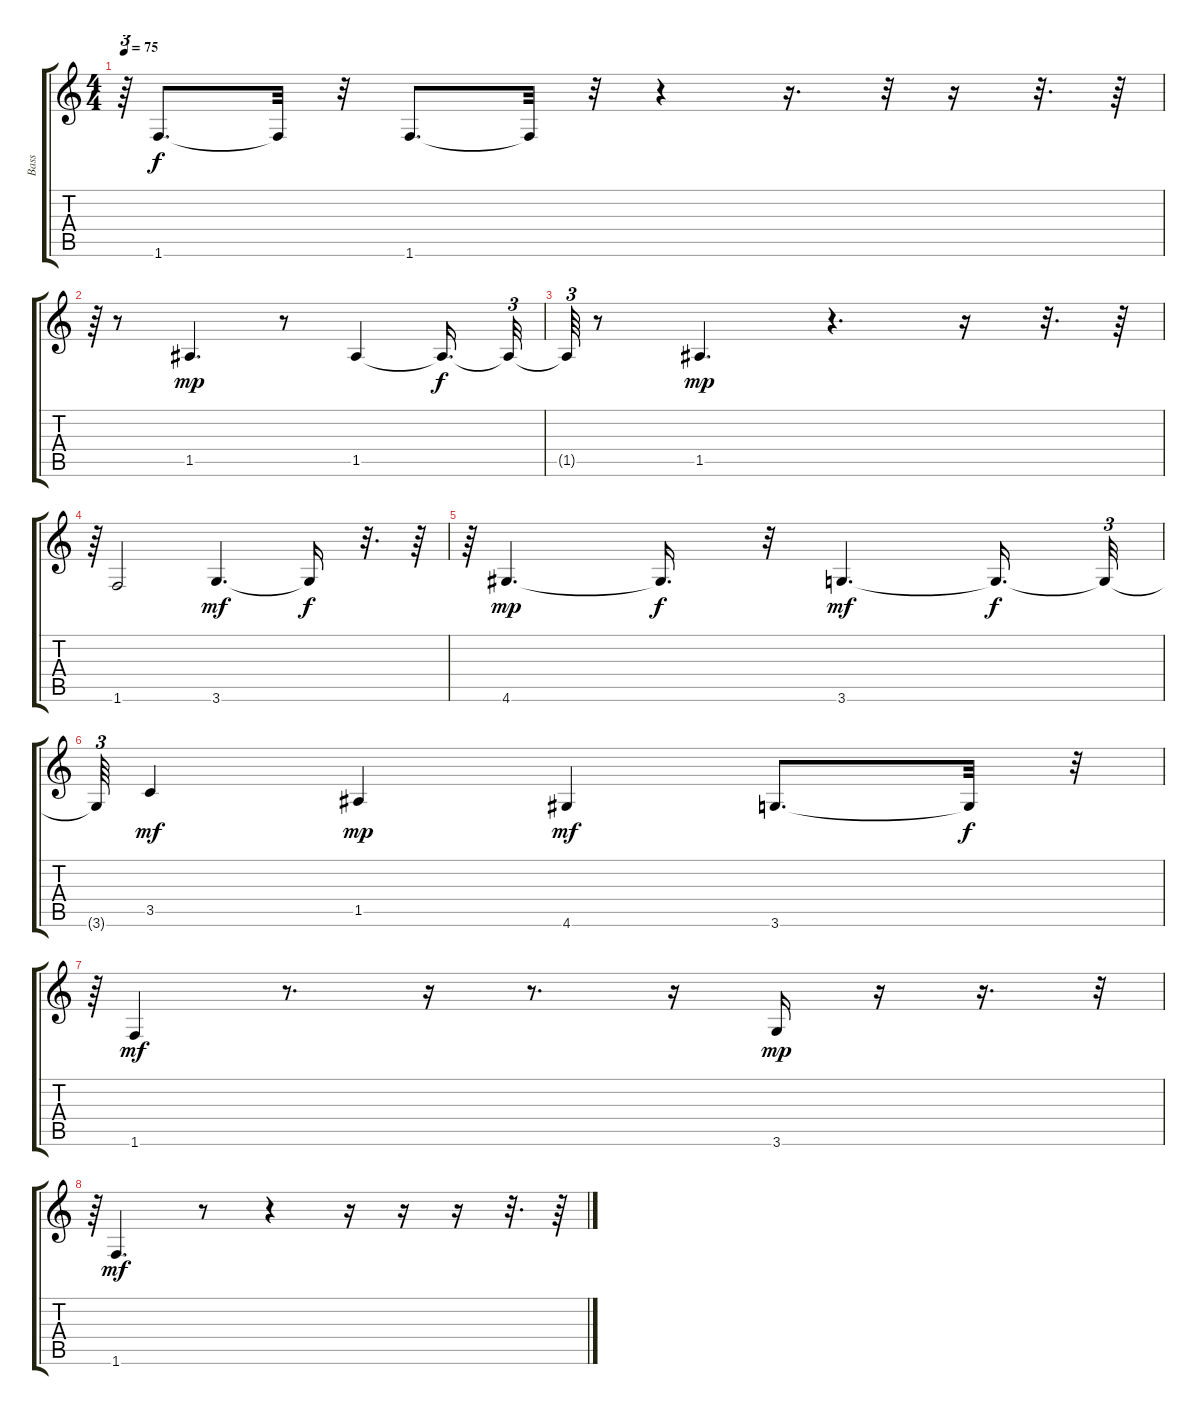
\track ("Bass" "Bass") {instrument fretlessbass}
\staff {score tabs}
\tuning (E4 B3 G3 D3 A2 E2) {hide}
\ts (4 4)
\tempo 75
\clef g2
\ks c
r.64{tu (3 2) dy f} 1.6.8{d} 1.6{t}.32 r.32 1.6.8{d} 1.6{t}.32 r.32 r.4 r.16{d} r.32 r.16 r.32{d} r.64 |
r.64{tu (3 2)} r.8 1.5.4{d dy mp} r.8 1.5.4 1.5{t}.16{d dy f} 1.5{t}.32{tu (3 2)} |
1.5{t}.64{tu (3 2)} r.8 1.5.4{d dy mp} r.4{d} r.16 r.32{d} r.64 |
r.64{tu (3 2)} 1.6.2 3.6.4{d dy mf} 3.6{t}.16{dy f} r.32{d} r.64 |
r.64{tu (3 2)} 4.6.4{d dy mp} 4.6{t}.16{d dy f} r.32 3.6.4{d dy mf} 3.6{t}.16{d dy f} 3.6{t}.32{tu (3 2)} |
3.6{t}.64{tu (3 2)} 3.5.4{dy mf} 1.5.4{dy mp} 4.6.4{dy mf} 3.6.8{d} 3.6{t}.32{dy f} r.32{tu (3 2)} |
r.64{tu (3 2)} 1.6.4{dy mf} r.8{d} r.16 r.8{d} r.16 3.6.16{dy mp} r.16 r.16{d} r.32{tu (3 2)} |
r.64{tu (3 2)} 1.6.4{d dy mf} r.8 r.4 r.16 r.16 r.16 r.32{d} r.64
